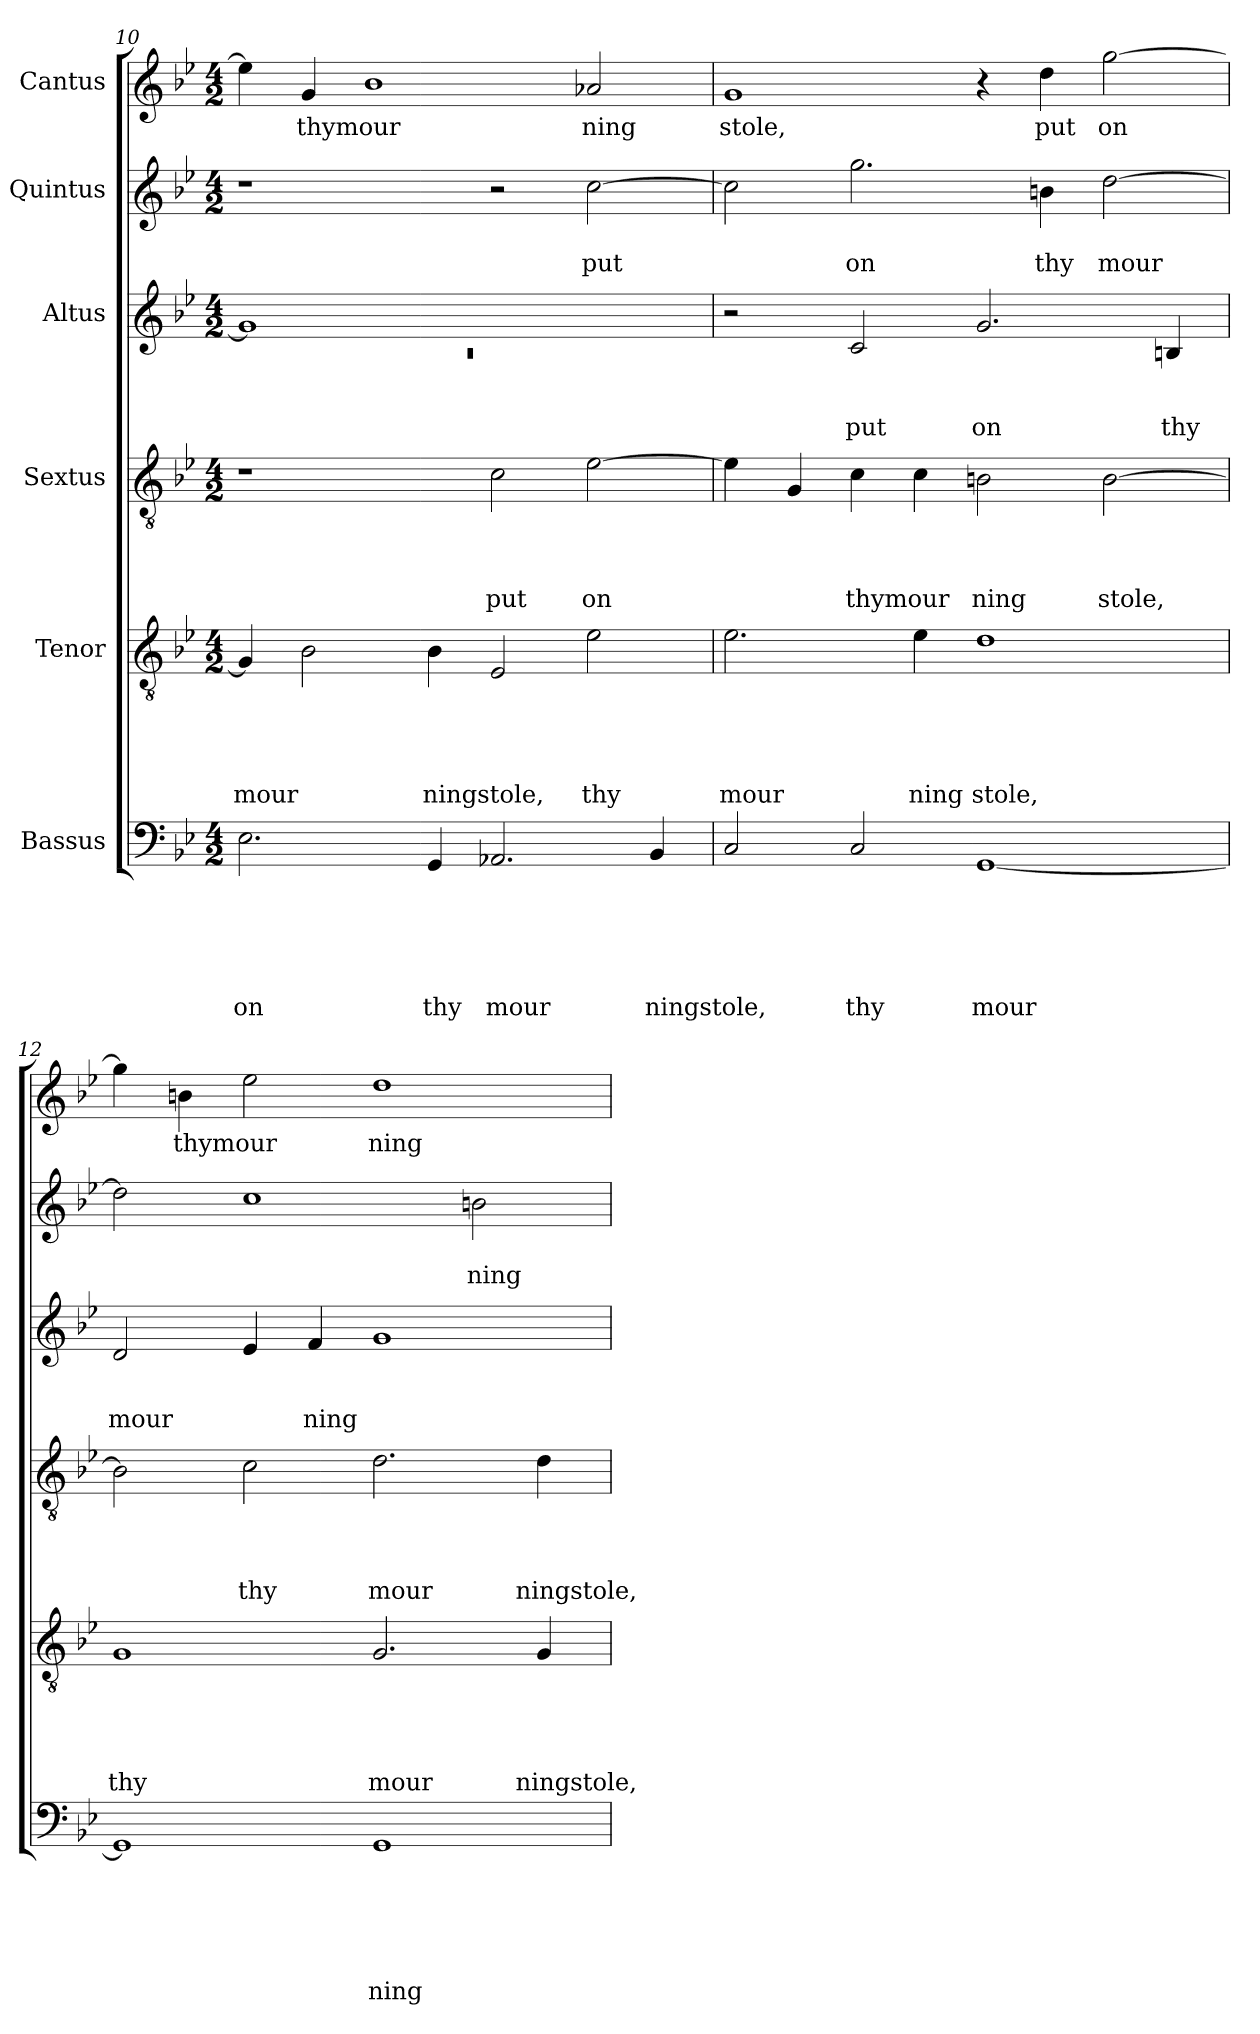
**kern	**text	**text	**text	**text	**text	**text	**kern	**text	**text	**text	**text	**text	**kern	**text	**text	**text	**text	**kern	**text	**text	**text	**kern	**text	**text	**kern	**text
*part6	*part6	*part6	*part6	*part6	*part6	*part6	*part5	*part5	*part5	*part5	*part5	*part5	*part4	*part4	*part4	*part4	*part4	*part3	*part3	*part3	*part3	*part2	*part2	*part2	*part1	*part1
*staff6	*staff6	*staff6	*staff6	*staff6	*staff6	*staff6	*staff5	*staff5	*staff5	*staff5	*staff5	*staff5	*staff4	*staff4	*staff4	*staff4	*staff4	*staff3	*staff3	*staff3	*staff3	*staff2	*staff2	*staff2	*staff1	*staff1
*I"Bassus	*	*	*	*	*	*	*I"Tenor	*	*	*	*	*	*I"Sextus	*	*	*	*	*I"Altus	*	*	*	*I"Quintus	*	*	*I"Cantus	*
!!LO:PB:g=z
*clefF4	*	*	*	*	*	*	*clefGv2	*	*	*	*	*	*clefGv2	*	*	*	*	*clefG2	*	*	*	*clefG2	*	*	*clefG2	*
*	*	*	*	*	*	*	*	*	*	*	*	*	*ITrd-2c-3	*	*	*	*	*	*	*	*	*	*	*	*	*
*k[b-e-]	*	*	*	*	*	*	*k[b-e-]	*	*	*	*	*	*k[b-e-a-d-g-]	*	*	*	*	*k[b-e-]	*	*	*	*k[b-e-]	*	*	*k[b-e-]	*
*B-:	*	*	*	*	*	*	*B-:	*	*	*	*	*	*D-:	*	*	*	*	*B-:	*	*	*	*B-:	*	*	*B-:	*
*M4/2	*	*	*	*	*	*	*M4/2	*	*	*	*	*	*M4/2	*	*	*	*	*M4/2	*	*	*	*M4/2	*	*	*M4/2	*
=10	=10	=10	=10	=10	=10	=10	=10	=10	=10	=10	=10	=10	=10	=10	=10	=10	=10	=10	=10	=10	=10	=10	=10	=10	=10	=10
*	*	*	*	*	*	*	*	*	*	*	*	*	*	*	*	*	*	*^	*	*	*	*	*	*	*	*
!	!	!	!	!	!	!LO:LY:b	!	!	!	!	!	!LO:LY:b	!	!	!	!	!	!	!LO:N:vis=1	!	!	!	!	!	!	!	!
2.E-\	.	.	.	.	.	on	4G/]	.	.	.	.	mour	1r	.	.	.	.	1g]	0rc	.	.	.	1r	.	.	4ee-\]	.
!	!	!	!	!	!	!	!	!	!	!	!	!	!	!	!	!	!	!	!	!	!	!	!	!	!	!	!LO:LY:b
.	.	.	.	.	.	.	2B-\	.	.	.	.	.	.	.	.	.	.	.	.	.	.	.	.	.	.	4g/	thymour
.	.	.	.	.	.	.	.	.	.	.	.	.	.	.	.	.	.	.	.	.	.	.	.	.	.	1b-	.
!	!	!	!	!	!	!LO:LY:b	!	!	!	!	!	!LO:LY:b	!	!	!	!	!	!	!	!	!	!	!	!	!	!	!
4GG/	.	.	.	.	.	thy	4B-\	.	.	.	.	ningstole,	.	.	.	.	.	.	.	.	.	.	.	.	.	.	.
!	!	!	!	!	!	!LO:LY:b	!	!	!	!	!	!	!	!	!	!	!LO:LY:b	!	!	!	!	!	!	!	!	!	!
2.AA-X/	.	.	.	.	.	mour	2E-/	.	.	.	.	.	2e-\	.	.	.	put	1ryy	.	.	.	.	2r	.	.	.	.
!	!	!	!	!	!	!	!	!	!	!	!	!LO:LY:b	!	!	!	!	!LO:LY:b	!	!	!	!	!	!	!	!LO:LY:b	!	!LO:LY:b
.	.	.	.	.	.	.	2e-\	.	.	.	.	thy	[>2g-\	.	.	.	on	.	.	.	.	.	[>2cc\	.	put	2a-X/	ning
!	!	!	!	!	!	!LO:LY:b	!	!	!	!	!	!	!	!	!	!	!	!	!	!	!	!	!	!	!	!	!
4BB-/	.	.	.	.	.	ningstole,	.	.	.	.	.	.	.	.	.	.	.	.	.	.	.	.	.	.	.	.	.
*	*	*	*	*	*	*	*	*	*	*	*	*	*	*	*	*	*	*v	*v	*	*	*	*	*	*	*	*
=11	=11	=11	=11	=11	=11	=11	=11	=11	=11	=11	=11	=11	=11	=11	=11	=11	=11	=11	=11	=11	=11	=11	=11	=11	=11	=11
!	!	!	!	!	!	!	!	!	!	!	!	!LO:LY:b	!	!	!	!	!	!	!	!	!	!	!	!	!	!LO:LY:b
2C/	.	.	.	.	.	.	2.e-\	.	.	.	.	mour	4g-\]	.	.	.	.	2r	.	.	.	2cc\]	.	.	1g	stole,
.	.	.	.	.	.	.	.	.	.	.	.	.	4B-/	.	.	.	.	.	.	.	.	.	.	.	.	.
!	!	!	!	!	!	!LO:LY:b	!	!	!	!	!	!	!	!	!	!	!LO:LY:b	!	!	!	!LO:LY:b	!	!	!LO:LY:b	!	!
2C/	.	.	.	.	.	thy	.	.	.	.	.	.	4e-\	.	.	.	thymour	2c/	.	.	put	2.gg\	.	on	.	.
!	!	!	!	!	!	!	!	!	!	!	!	!LO:LY:b	!	!	!	!	!	!	!	!	!	!	!	!	!	!
.	.	.	.	.	.	.	4e-\	.	.	.	.	ning	4e-\	.	.	.	.	.	.	.	.	.	.	.	.	.
!	!	!	!	!	!	!LO:LY:b	!	!	!	!	!	!LO:LY:b	!	!	!	!	!LO:LY:b	!	!	!	!LO:LY:b	!	!	!	!	!
[<1GG	.	.	.	.	.	mour	1d	.	.	.	.	stole,	2dn\	.	.	.	ning	2.g/	.	.	on	.	.	.	4r	.
!	!	!	!	!	!	!	!	!	!	!	!	!	!	!	!	!	!	!	!	!	!	!	!	!LO:LY:b	!	!LO:LY:b
.	.	.	.	.	.	.	.	.	.	.	.	.	.	.	.	.	.	.	.	.	.	4bn\	.	thy	4dd\	put
!	!	!	!	!	!	!	!	!	!	!	!	!	!	!	!	!	!LO:LY:b	!	!	!	!	!	!	!LO:LY:b	!	!LO:LY:b
.	.	.	.	.	.	.	.	.	.	.	.	.	[>2d\	.	.	.	stole,	.	.	.	.	[>2dd\	.	mour	[>2gg\	on
!	!	!	!	!	!	!	!	!	!	!	!	!	!	!	!	!	!	!	!	!	!LO:LY:b	!	!	!	!	!
.	.	.	.	.	.	.	.	.	.	.	.	.	.	.	.	.	.	4Bn/	.	.	thy	.	.	.	.	.
=12	=12	=12	=12	=12	=12	=12	=12	=12	=12	=12	=12	=12	=12	=12	=12	=12	=12	=12	=12	=12	=12	=12	=12	=12	=12	=12
!	!	!	!	!	!	!	!	!	!	!	!	!LO:LY:b	!	!	!	!	!	!	!	!	!LO:LY:b	!	!	!	!	!
1GG]	.	.	.	.	.	.	1G	.	.	.	.	thy	2d\]	.	.	.	.	2d/	.	.	mour	2dd\]	.	.	4gg\]	.
!	!	!	!	!	!	!	!	!	!	!	!	!	!	!	!	!	!	!	!	!	!	!	!	!	!	!LO:LY:b
.	.	.	.	.	.	.	.	.	.	.	.	.	.	.	.	.	.	.	.	.	.	.	.	.	4bn\	thymour
!	!	!	!	!	!	!	!	!	!	!	!	!	!	!	!	!	!LO:LY:b	!	!	!	!	!	!	!	!	!
.	.	.	.	.	.	.	.	.	.	.	.	.	2e-\	.	.	.	thy	4e-/	.	.	.	1cc	.	.	2ee-\	.
!	!	!	!	!	!	!	!	!	!	!	!	!	!	!	!	!	!	!	!	!	!LO:LY:b	!	!	!	!	!
.	.	.	.	.	.	.	.	.	.	.	.	.	.	.	.	.	.	4f/	.	.	ning	.	.	.	.	.
!	!	!	!	!	!	!LO:LY:b	!	!	!	!	!	!LO:LY:b	!	!	!	!	!LO:LY:b	!	!	!	!	!	!	!	!	!LO:LY:b
1GG	.	.	.	.	.	ning	2.G/	.	.	.	.	mour	2.f\	.	.	.	mour	1g	.	.	.	.	.	.	1dd	ning
!	!	!	!	!	!	!	!	!	!	!	!	!	!	!	!	!	!	!	!	!	!	!	!	!LO:LY:b	!	!
.	.	.	.	.	.	.	.	.	.	.	.	.	.	.	.	.	.	.	.	.	.	2bn\	.	ning	.	.
!	!	!	!	!	!	!	!	!	!	!	!	!LO:LY:b	!	!	!	!	!LO:LY:b	!	!	!	!	!	!	!	!	!
.	.	.	.	.	.	.	4G/	.	.	.	.	ningstole,	4f\	.	.	.	ningstole,	.	.	.	.	.	.	.	.	.
=	=	=	=	=	=	=	=	=	=	=	=	=	=	=	=	=	=	=	=	=	=	=	=	=	=	=
*-	*-	*-	*-	*-	*-	*-	*-	*-	*-	*-	*-	*-	*-	*-	*-	*-	*-	*-	*-	*-	*-	*-	*-	*-	*-	*-
